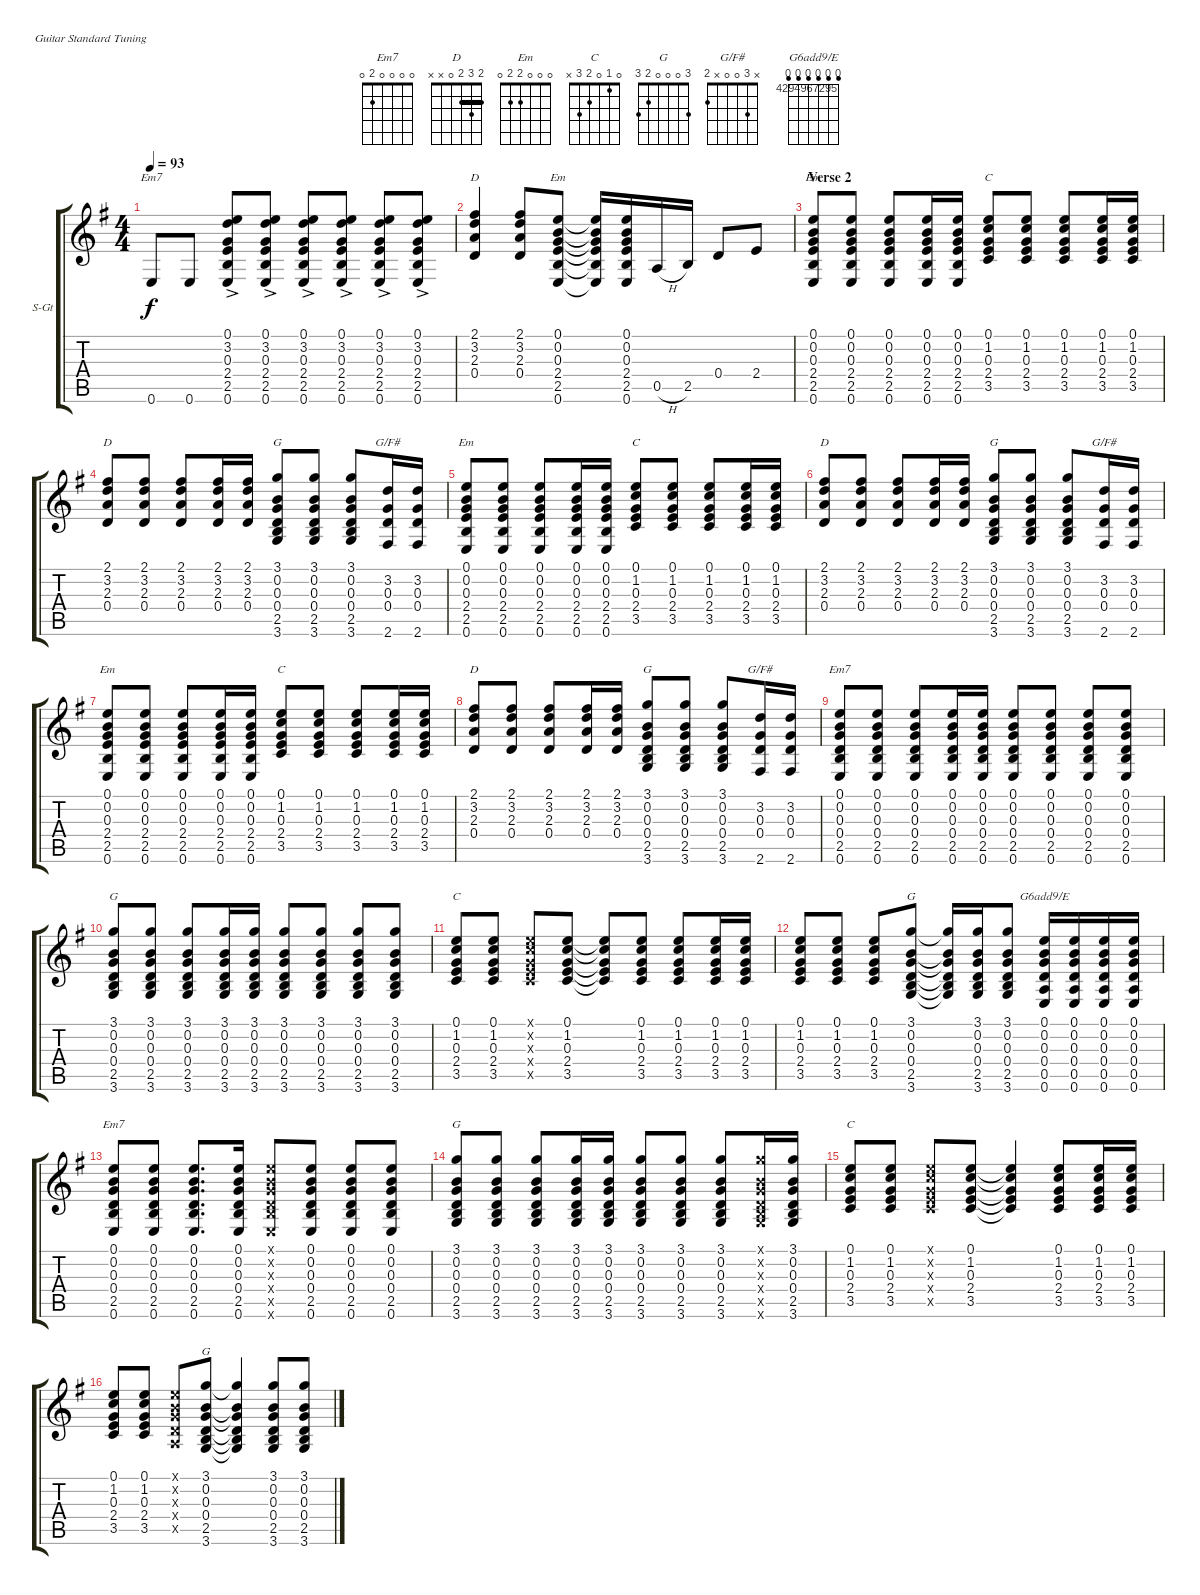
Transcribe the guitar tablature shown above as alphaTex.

\bracketExtendMode groupsimilarinstruments
\firstSystemTrackNameOrientation horizontal
\otherSystemsTrackNameOrientation horizontal
\track ("Guitar 2" "S-Gt") {instrument acousticguitarsteel}
\staff {score tabs}
\tuning (E4 B3 G3 D3 A2 E2)
\chord ("Em7" 0 3 0 2 2 0)
\chord ("D" 2 3 2 0 x x) {barre 2}
\chord ("Em" 0 0 0 2 2 0)
\chord ("C" 0 1 0 2 3 x)
\chord ("G" 3 0 0 0 2 3)
\chord ("G/F#" x 3 0 0 x 2)
\chord ("Em7" 0 0 0 0 2 0)
\chord ("G6add9/E" 4294967294 4294967294 4294967294 4294967294 4294967294 4294967294) {firstfret 4294967295}
\ts (4 4)
\tempo 93
\clef g2
\ks g
0.6.8{ch "Em7" dy f} 0.6.8 (0.1{ac} 3.2{ac} 0.3{ac} 2.4{ac} 2.5{ac} 0.6{ac}).8 (0.1{ac} 3.2{ac} 0.3{ac} 2.4{ac} 2.5{ac} 0.6{ac}).8 (0.1{ac} 3.2{ac} 0.3{ac} 2.4{ac} 2.5{ac} 0.6{ac}).8 (0.1{ac} 3.2{ac} 0.3{ac} 2.4{ac} 2.5{ac} 0.6{ac}).8 (0.1{ac} 3.2{ac} 0.3{ac} 2.4{ac} 2.5{ac} 0.6{ac}).8 (0.1{ac} 3.2{ac} 0.3{ac} 2.4{ac} 2.5{ac} 0.6{ac}).8 |
(2.1 3.2 2.3 0.4).4{ch "D"} (2.1 3.2 2.3 0.4).8 (0.1 0.2 0.3 2.4 2.5 0.6).8{ch "Em"} (0.1{t} 0.2{t} 0.3{t} 2.4{t} 2.5{t} 0.6{t}).16 (0.1 0.2 0.3 2.4 2.5 0.6).16 0.5{h}.16 2.5.16 0.4.8 2.4.8 |
\section ("" "Verse 2")
(0.1 0.2 0.3 2.4 2.5 0.6).8{ch "Em"} (0.1 0.2 0.3 2.4 2.5 0.6).8 (0.1 0.2 0.3 2.4 2.5 0.6).8 (0.1 0.2 0.3 2.4 2.5 0.6).16 (0.1 0.2 0.3 2.4 2.5 0.6).16 (0.1 1.2 0.3 2.4 3.5).8{ch "C"} (0.1 1.2 0.3 2.4 3.5).8 (0.1 1.2 0.3 2.4 3.5).8 (0.1 1.2 0.3 2.4 3.5).16 (0.1 1.2 0.3 2.4 3.5).16 |
(2.1 3.2 2.3 0.4).8{ch "D"} (2.1 3.2 2.3 0.4).8 (2.1 3.2 2.3 0.4).8 (2.1 3.2 2.3 0.4).16 (2.1 3.2 2.3 0.4).16 (3.1 0.2 0.3 0.4 2.5 3.6).8{ch "G"} (3.1 0.2 0.3 0.4 2.5 3.6).8 (3.1 0.2 0.3 0.4 2.5 3.6).8 (3.2 0.3 0.4 2.6).16{ch "G/F#"} (3.2 0.3 0.4 2.6).16 |
(0.1 0.2 0.3 2.4 2.5 0.6).8{ch "Em"} (0.1 0.2 0.3 2.4 2.5 0.6).8 (0.1 0.2 0.3 2.4 2.5 0.6).8 (0.1 0.2 0.3 2.4 2.5 0.6).16 (0.1 0.2 0.3 2.4 2.5 0.6).16 (0.1 1.2 0.3 2.4 3.5).8{ch "C"} (0.1 1.2 0.3 2.4 3.5).8 (0.1 1.2 0.3 2.4 3.5).8 (0.1 1.2 0.3 2.4 3.5).16 (0.1 1.2 0.3 2.4 3.5).16 |
(2.1 3.2 2.3 0.4).8{ch "D"} (2.1 3.2 2.3 0.4).8 (2.1 3.2 2.3 0.4).8 (2.1 3.2 2.3 0.4).16 (2.1 3.2 2.3 0.4).16 (3.1 0.2 0.3 0.4 2.5 3.6).8{ch "G"} (3.1 0.2 0.3 0.4 2.5 3.6).8 (3.1 0.2 0.3 0.4 2.5 3.6).8 (3.2 0.3 0.4 2.6).16{ch "G/F#"} (3.2 0.3 0.4 2.6).16 |
(0.1 0.2 0.3 2.4 2.5 0.6).8{ch "Em"} (0.1 0.2 0.3 2.4 2.5 0.6).8 (0.1 0.2 0.3 2.4 2.5 0.6).8 (0.1 0.2 0.3 2.4 2.5 0.6).16 (0.1 0.2 0.3 2.4 2.5 0.6).16 (0.1 1.2 0.3 2.4 3.5).8{ch "C"} (0.1 1.2 0.3 2.4 3.5).8 (0.1 1.2 0.3 2.4 3.5).8 (0.1 1.2 0.3 2.4 3.5).16 (0.1 1.2 0.3 2.4 3.5).16 |
(2.1 3.2 2.3 0.4).8{ch "D"} (2.1 3.2 2.3 0.4).8 (2.1 3.2 2.3 0.4).8 (2.1 3.2 2.3 0.4).16 (2.1 3.2 2.3 0.4).16 (3.1 0.2 0.3 0.4 2.5 3.6).8{ch "G"} (3.1 0.2 0.3 0.4 2.5 3.6).8 (3.1 0.2 0.3 0.4 2.5 3.6).8 (3.2 0.3 0.4 2.6).16{ch "G/F#"} (3.2 0.3 0.4 2.6).16 |
(0.1 0.2 0.3 0.4 2.5 0.6).8{ch "Em7"} (0.1 0.2 0.3 0.4 2.5 0.6).8 (0.1 0.2 0.3 0.4 2.5 0.6).8 (0.1 0.2 0.3 0.4 2.5 0.6).16 (0.1 0.2 0.3 0.4 2.5 0.6).16 (0.1 0.2 0.3 0.4 2.5 0.6).8 (0.1 0.2 0.3 0.4 2.5 0.6).8 (0.1 0.2 0.3 0.4 2.5 0.6).8 (0.1 0.2 0.3 0.4 2.5 0.6).8 |
(3.1 0.2 0.3 0.4 2.5 3.6).8{ch "G"} (3.1 0.2 0.3 0.4 2.5 3.6).8 (3.1 0.2 0.3 0.4 2.5 3.6).8 (3.1 0.2 0.3 0.4 2.5 3.6).16 (3.1 0.2 0.3 0.4 2.5 3.6).16 (3.1 0.2 0.3 0.4 2.5 3.6).8 (3.1 0.2 0.3 0.4 2.5 3.6).8 (3.1 0.2 0.3 0.4 2.5 3.6).8 (3.1 0.2 0.3 0.4 2.5 3.6).8 |
(0.1 1.2 0.3 2.4 3.5).8{ch "C"} (0.1 1.2 0.3 2.4 3.5).8 (0.1{x} 1.2{x} 0.3{x} 2.4{x} 3.5{x}).8 (0.1 1.2 0.3 2.4 3.5).8 (0.1{t} 1.2{t} 0.3{t} 2.4{t} 3.5{t}).8 (0.1 1.2 0.3 2.4 3.5).8 (0.1 1.2 0.3 2.4 3.5).8 (0.1 1.2 0.3 2.4 3.5).16 (0.1 1.2 0.3 2.4 3.5).16 |
(0.1 1.2 0.3 2.4 3.5).8 (0.1 1.2 0.3 2.4 3.5).8 (0.1 1.2 0.3 2.4 3.5).8 (3.1 0.2 0.3 0.4 2.5 3.6).8{ch "G"} (3.1{t} 0.2{t} 0.3{t} 0.4{t} 2.5{t} 3.6{t}).16 (3.1 0.2 0.3 0.4 2.5 3.6).16 (3.1 0.2 0.3 0.4 2.5 3.6).8 (0.1 0.2 0.3 0.4 0.5 0.6).16{ch "G6add9/E"} (0.1 0.2 0.3 0.4 0.5 0.6).16 (0.1 0.2 0.3 0.4 0.5 0.6).16 (0.1 0.2 0.3 0.4 0.5 0.6).16 |
(0.1 0.2 0.3 0.4 2.5 0.6).8{ch "Em7"} (0.1 0.2 0.3 0.4 2.5 0.6).8 (0.1 0.2 0.3 0.4 2.5 0.6).8{d} (0.1 0.2 0.3 0.4 2.5 0.6).16 (0.1{x} 0.2{x} 0.3{x} 0.4{x} 2.5{x} 0.6{x}).8 (0.1 0.2 0.3 0.4 2.5 0.6).8 (0.1 0.2 0.3 0.4 2.5 0.6).8 (0.1 0.2 0.3 0.4 2.5 0.6).8 |
(3.1 0.2 0.3 0.4 2.5 3.6).8{ch "G"} (3.1 0.2 0.3 0.4 2.5 3.6).8 (3.1 0.2 0.3 0.4 2.5 3.6).8 (3.1 0.2 0.3 0.4 2.5 3.6).16 (3.1 0.2 0.3 0.4 2.5 3.6).16 (3.1 0.2 0.3 0.4 2.5 3.6).8 (3.1 0.2 0.3 0.4 2.5 3.6).8 (3.1 0.2 0.3 0.4 2.5 3.6).8 (3.1{x} 0.2{x} 0.3{x} 0.4{x} 2.5{x} 3.6{x}).16 (3.1 0.2 0.3 0.4 2.5 3.6).16 |
(0.1 1.2 0.3 2.4 3.5).8{ch "C"} (0.1 1.2 0.3 2.4 3.5).8 (0.1{x} 1.2{x} 0.3{x} 2.4{x} 3.5{x}).8 (0.1 1.2 0.3 2.4 3.5).8 (0.1{t} 1.2{t} 0.3{t} 2.4{t} 3.5{t}).4 (0.1 1.2 0.3 2.4 3.5).8 (0.1 1.2 0.3 2.4 3.5).16 (0.1 1.2 0.3 2.4 3.5).16 |
(0.1 1.2 0.3 2.4 3.5).8 (0.1 1.2 0.3 2.4 3.5).8 (0.1{x} 0.2{x} 0.3{x} 0.4{x} 0.5{x}).8 (3.1 0.2 0.3 0.4 2.5 3.6).8{ch "G"} (3.1{t} 0.2{t} 0.3{t} 0.4{t} 2.5{t} 3.6{t}).4 (3.1 0.2 0.3 0.4 2.5 3.6).8 (3.1 0.2 0.3 0.4 2.5 3.6).8
